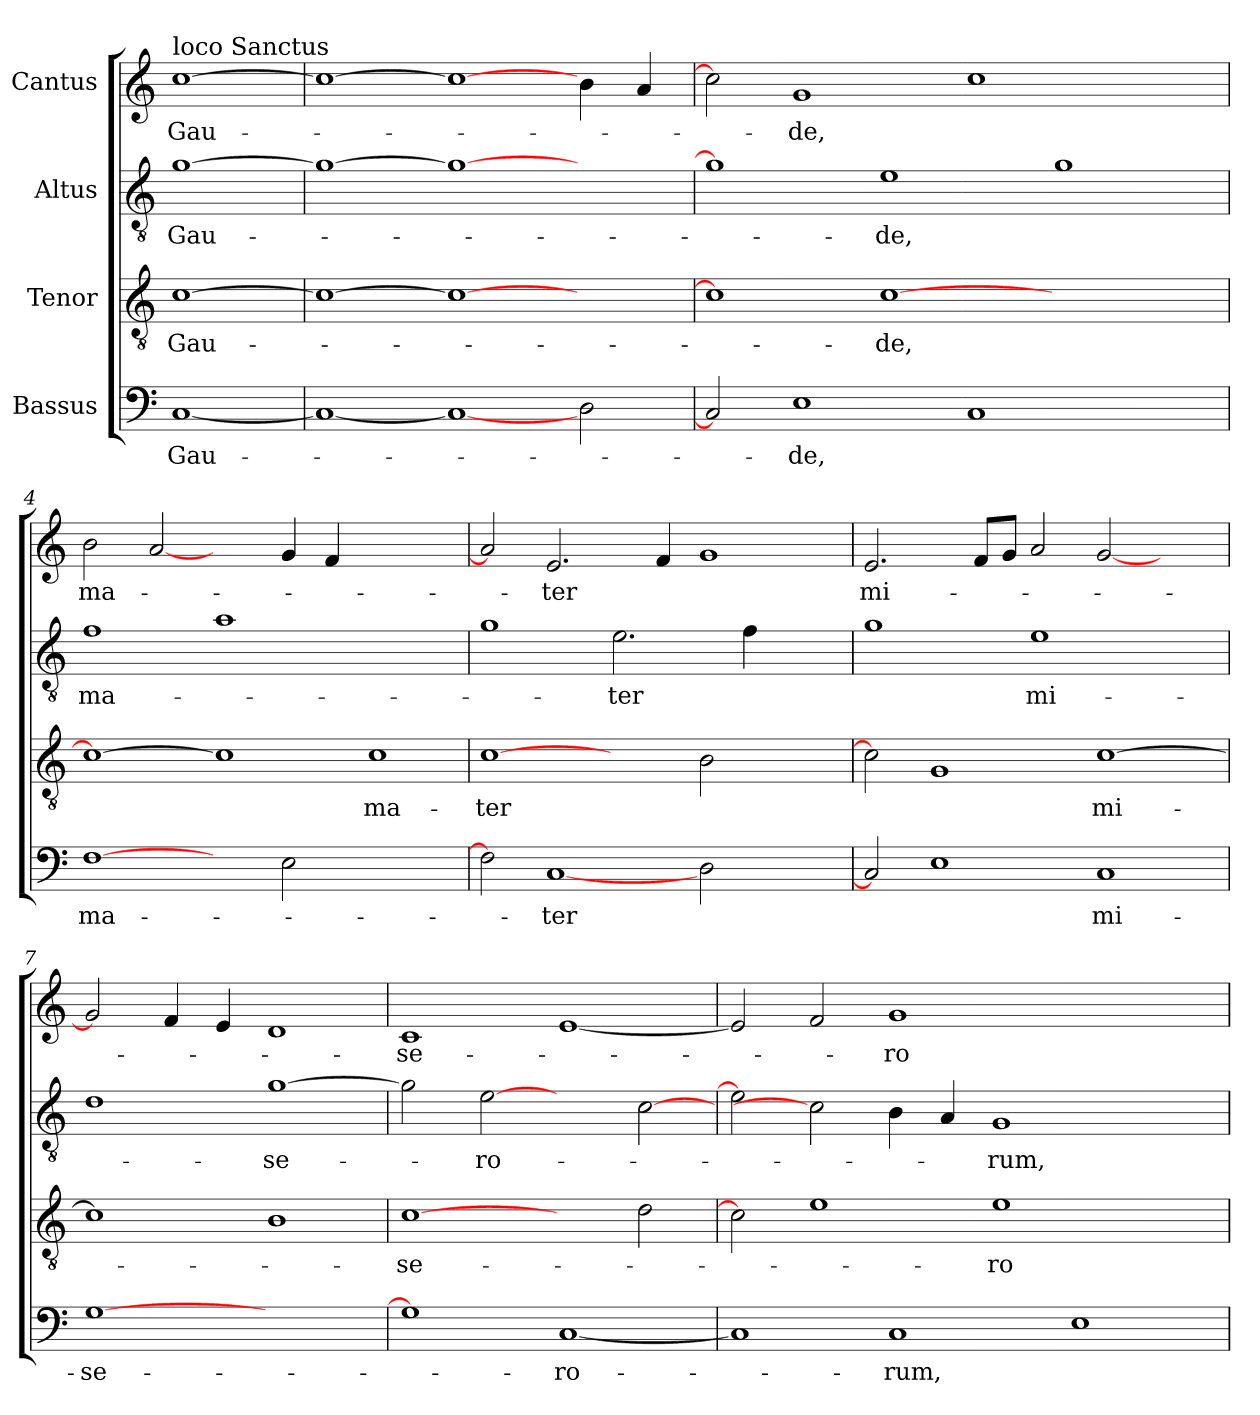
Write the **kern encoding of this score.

**kern	**text	**kern	**text	**kern	**text	**kern	**text
*part4	*part4	*part3	*part3	*part2	*part2	*part1	*part1
*staff4	*staff4	*staff3	*staff3	*staff2	*staff2	*staff1	*staff1
*I"Bassus	*	*I"Tenor	*	*I"Altus	*	*I"Cantus	*
*clefF4	*	*clefGv2	*	*clefGv2	*	*clefG2	*
*k[]	*	*k[]	*	*k[]	*	*k[]	*
*C:	*	*C:	*	*C:	*	*C:	*
=1	=1	=1	=1	=1	=1	=1	=1
!	!	!	!	!	!	!LO:TX:a:t=loco Sanctus	!
[1C/	Gau-	[1c\	Gau-	[1g\	Gau-	[1cc\	Gau-
=2	=2	=2	=2	=2	=2	=2	=2
1C/_	.	1c\_	.	1g\_	.	1cc\_	.
1C/_	.	1c\_	.	1g\_	.	1cc\_	.
2D\	.	2ryy	.	2ryy	.	4b\	.
.	.	.	.	.	.	4a/	.
=3	=3	=3	=3	=3	=3	=3	=3
2C/]	.	1c\]	.	1g\]	.	2cc\]	.
1E\	-de,	.	.	.	.	1g/	-de,
.	.	[1c\	-de,	1e\	-de,	.	.
1C/	.	.	.	.	.	1cc\	.
.	.	1ryy	.	1g\	.	.	.
2ryy	.	.	.	.	.	2ryy	.
=4	=4	=4	=4	=4	=4	=4	=4
[1F\	ma-	1c\_	.	1f\	ma-	2b\	ma-
.	.	.	.	.	.	[2a/	.
2ryy	.	1c\]	.	1a\	.	2ryy	.
2E\	.	.	.	.	.	4g/	.
.	.	.	.	.	.	4f/	.
1ryy	.	1c\	ma-	1ryy	.	1ryy	.
=5	=5	=5	=5	=5	=5	=5	=5
2F\]	.	[1c\	-ter	1g\	.	2a/]	.
[1C/	-ter	.	.	.	.	2.e/	-ter
.	.	2ryy	.	2.e\	-ter	.	.
.	.	.	.	.	.	4f/	.
2D\	.	2B\	.	.	.	1g/	.
.	.	.	.	4f\	.	.	.
2ryy	.	2ryy	.	2ryy	.	.	.
=6	=6	=6	=6	=6	=6	=6	=6
2C/]	.	2c\]	.	1g\	.	2.e/	mi-
1E\	.	1G/	.	.	.	.	.
.	.	.	.	.	.	8f/L	.
.	.	.	.	.	.	8g/J	.
.	.	.	.	1e\	mi-	2a/	.
1C/	mi-	[1c\	mi-	.	.	[2g/	.
.	.	.	.	2ryy	.	2ryy	.
!!LO:LB:g=z
=7	=7	=7	=7	=7	=7	=7	=7
[1G\	-se-	1c\]	.	1d\	.	2g/]	.
.	.	.	.	.	.	4f/	.
.	.	.	.	.	.	4e/	.
1ryy	.	1B\	.	[1g\	-se-	1d/	.
=8	=8	=8	=8	=8	=8	=8	=8
1G\]	.	[1c\	-se-	2g\]	.	1c/	-se-
.	.	.	.	[2e\	-ro-	.	.
[1C/	-ro-	2ryy	.	2ryy	.	[1e/	.
.	.	2d\	.	[2c\	.	.	.
=9	=9	=9	=9	=9	=9	=9	=9
1C/]	.	2c\]	.	2e\]	.	2e/]	.
.	.	1e\	.	2c\]	.	2f/	.
1C/	-rum,	.	.	4B\	.	1g/	-ro-
.	.	.	.	4A/	.	.	.
.	.	1e\	-ro-	1G/	-rum,	.	.
1E\	.	.	.	.	.	1ryy	.
.	.	2ryy	.	2ryy	.	.	.
=	=	=	=	=	=	=	=
*-	*-	*-	*-	*-	*-	*-	*-
